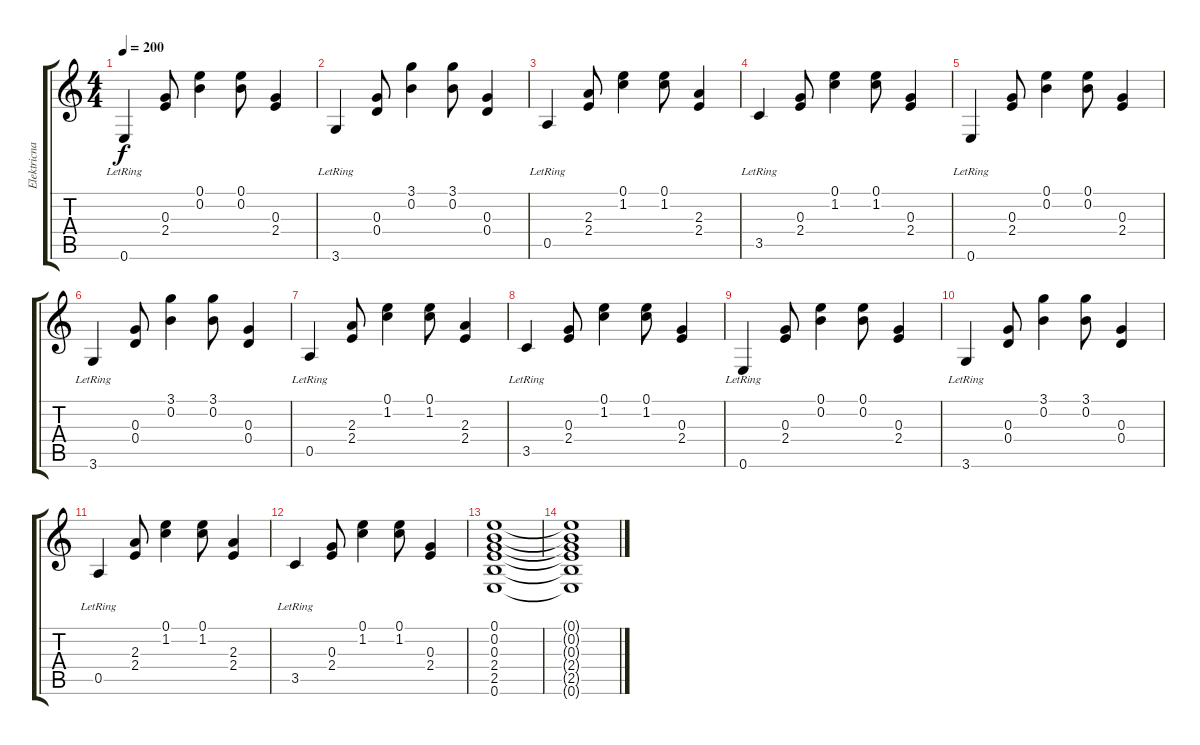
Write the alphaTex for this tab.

\track ("Elektricna gitara" "Elektricna") {instrument electricguitarclean}
\staff {score tabs}
\tuning (E4 B3 G3 D3 A2 E2) {hide}
\ts (4 4)
\tempo 200
\clef g2
\ks c
0.6{lr}.4{dy f} (0.3 2.4).8 (0.1 0.2).4 (0.1 0.2).8 (0.3 2.4).4 |
3.6{lr}.4 (0.3 0.4).8 (3.1 0.2).4 (3.1 0.2).8 (0.3 0.4).4 |
0.5{lr}.4 (2.3 2.4).8 (0.1 1.2).4 (0.1 1.2).8 (2.3 2.4).4 |
3.5{lr}.4 (0.3 2.4).8 (0.1 1.2).4 (0.1 1.2).8 (0.3 2.4).4 |
0.6{lr}.4 (0.3 2.4).8 (0.1 0.2).4 (0.1 0.2).8 (0.3 2.4).4 |
3.6{lr}.4 (0.3 0.4).8 (3.1 0.2).4 (3.1 0.2).8 (0.3 0.4).4 |
0.5{lr}.4 (2.3 2.4).8 (0.1 1.2).4 (0.1 1.2).8 (2.3 2.4).4 |
3.5{lr}.4 (0.3 2.4).8 (0.1 1.2).4 (0.1 1.2).8 (0.3 2.4).4 |
0.6{lr}.4 (0.3 2.4).8 (0.1 0.2).4 (0.1 0.2).8 (0.3 2.4).4 |
3.6{lr}.4 (0.3 0.4).8 (3.1 0.2).4 (3.1 0.2).8 (0.3 0.4).4 |
0.5{lr}.4 (2.3 2.4).8 (0.1 1.2).4 (0.1 1.2).8 (2.3 2.4).4 |
3.5{lr}.4 (0.3 2.4).8 (0.1 1.2).4 (0.1 1.2).8 (0.3 2.4).4 |
(0.1 0.2 0.3 2.4 2.5 0.6).1 |
(0.1{t} 0.2{t} 0.3{t} 2.4{t} 2.5{t} 0.6{t}).1
